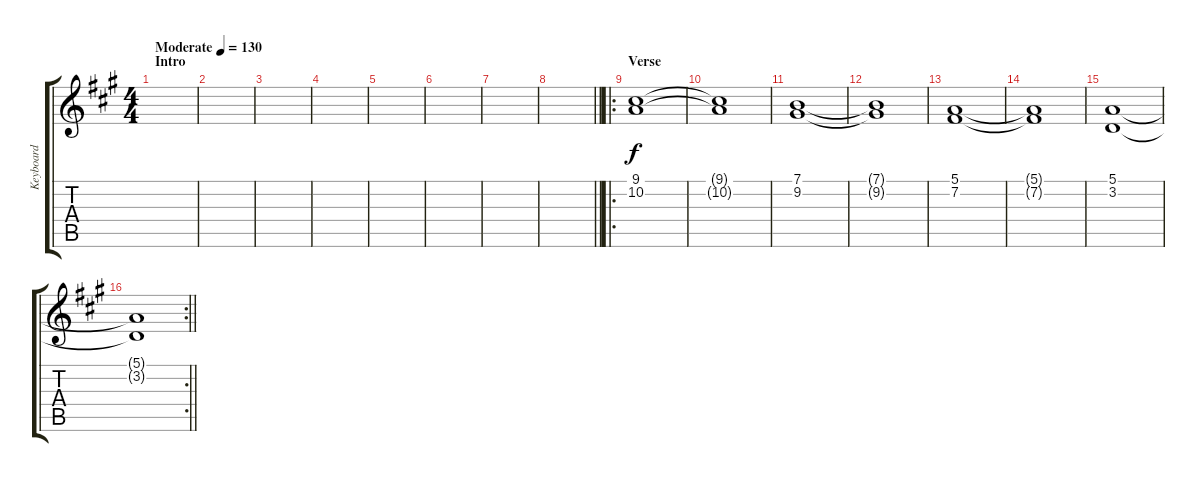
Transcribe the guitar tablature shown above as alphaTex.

\track ("Keyboard" "Keyboard") {instrument stringensemble1}
\staff {score tabs}
\tuning (E4 B3 G3 D3 A2 E2) {hide}
\ts (4 4)
\section ("" "Intro")
\tempo (130 "Moderate")
\clef g2
\ks a
|
|
|
|
|
|
|
\barLineRight lightlight
|
\ro
\section ("" "Verse")
(9.1 10.2).1 |
(9.1{t} 10.2{t}).1 |
(7.1 9.2).1 |
(7.1{t} 9.2{t}).1 |
(5.1 7.2).1 |
(5.1{t} 7.2{t}).1 |
(5.1 3.2).1 |
\rc 2
\barLineRight lightlight
(5.1{t} 3.2{t}).1
